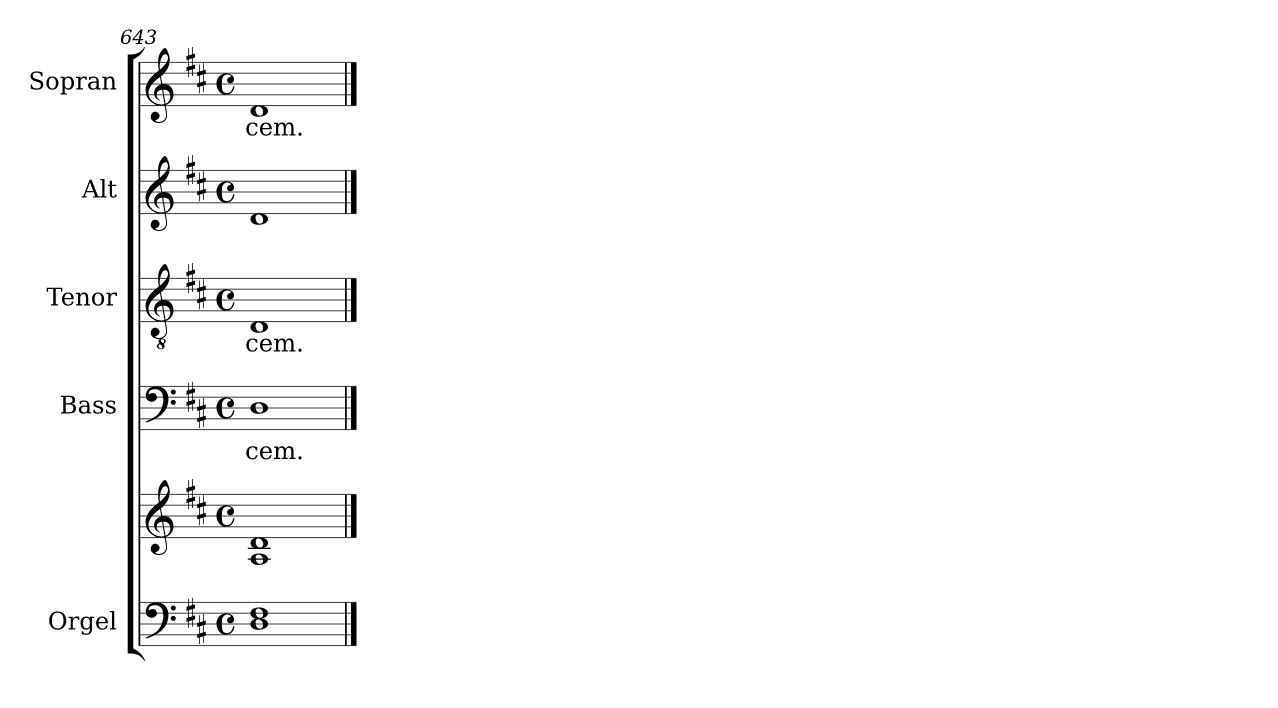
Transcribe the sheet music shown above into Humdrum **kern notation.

**kern	**kern	**kern	**text	**kern	**text	**kern	**kern	**text
*part5	*part5	*part4	*part4	*part3	*part3	*part2	*part1	*part1
*staff6	*staff5	*staff4	*staff4	*staff3	*staff3	*staff2	*staff1	*staff1
*I"Orgel	*	*I"Bass	*	*I"Tenor	*	*I"Alt	*I"Sopran	*
*I'Org.	*	*I'B	*	*I'T	*	*I'A	*I'S	*
*clefF4	*clefG2	*clefF4	*	*clefGv2	*	*clefG2	*clefG2	*
*k[f#c#]	*k[f#c#]	*k[f#c#]	*	*k[f#c#]	*	*k[f#c#]	*k[f#c#]	*
*D:	*D:	*D:	*	*D:	*	*D:	*D:	*
*M4/4	*M4/4	*M4/4	*	*M4/4	*	*M4/4	*M4/4	*
*met(c)	*met(c)	*met(c)	*	*met(c)	*	*met(c)	*met(c)	*
=643	=643	=643	=643	=643	=643	=643	=643	=643
!	!	!	!LO:LY:b	!	!LO:LY:b	!	!	!LO:LY:b
1D 1F#	1A 1d	1D	-cem.	1D	-cem.	1d	1d	-cem.
==	==	==	==	==	==	==	==	==
*-	*-	*-	*-	*-	*-	*-	*-	*-
